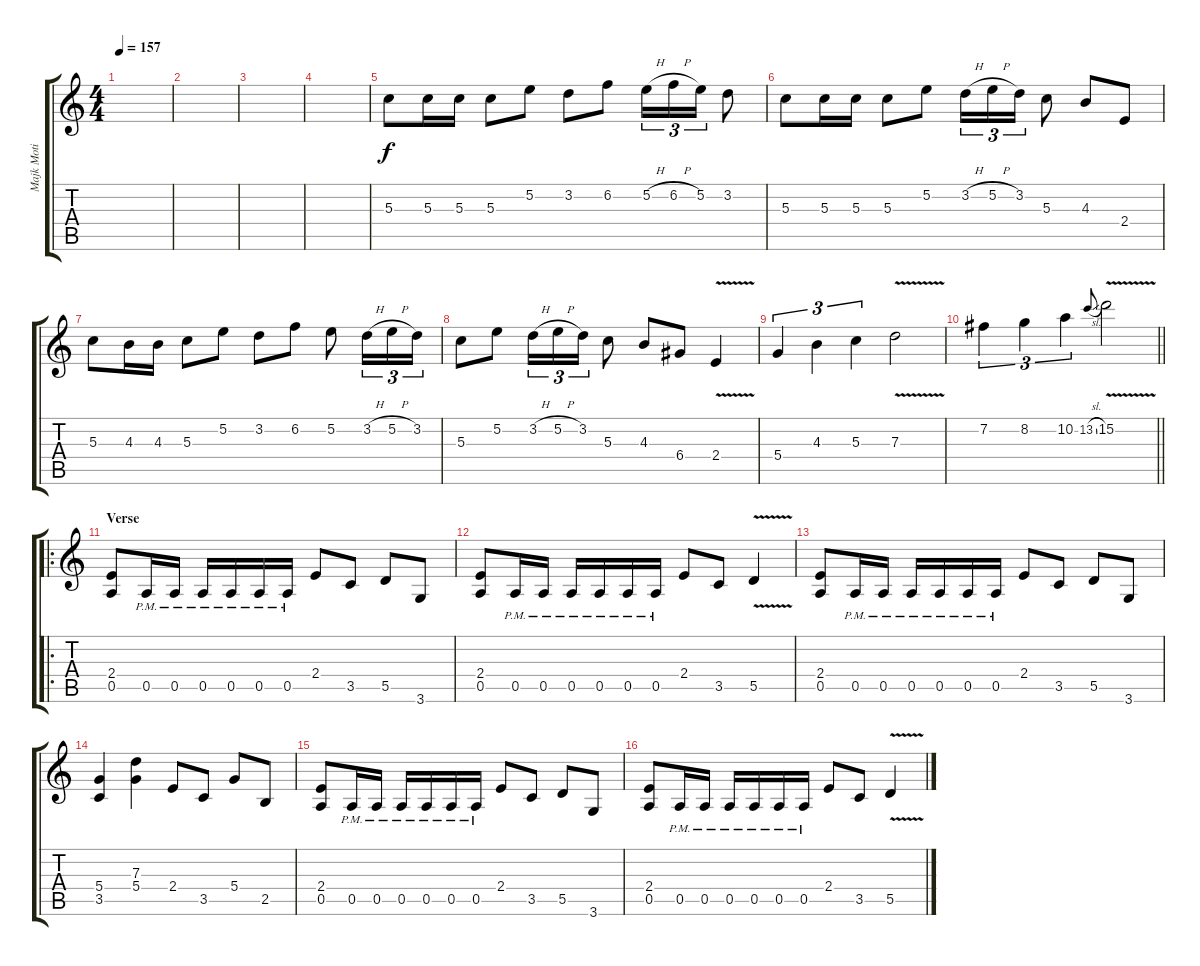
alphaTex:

\track ("Majk Moti" "Majk Moti") {instrument distortionguitar}
\staff {score tabs}
\tuning (E4 B3 G3 D3 A2 E2) {hide}
\ts (4 4)
\tempo 157
\clef g2
\ks c
|
|
|
|
5.3.8 5.3.16 5.3.16 5.3.8 5.2.8 3.2.8 6.2.8 5.2{h}.16{tu (3 2)} 6.2{h}.16{tu (3 2)} 5.2.16{tu (3 2)} 3.2.8 |
5.3.8 5.3.16 5.3.16 5.3.8 5.2.8 3.2{h}.16{tu (3 2)} 5.2{h}.16{tu (3 2)} 3.2.16{tu (3 2)} 5.3.8 4.3.8 2.4.8 |
5.3.8 4.3.16 4.3.16 5.3.8 5.2.8 3.2.8 6.2.8 5.2.8 3.2{h}.16{tu (3 2)} 5.2{h}.16{tu (3 2)} 3.2.16{tu (3 2)} |
5.3.8 5.2.8 3.2{h}.16{tu (3 2)} 5.2{h}.16{tu (3 2)} 3.2.16{tu (3 2)} 5.3.8 4.3.8 6.4.8 2.4{v}.4 |
5.4.4{tu (3 2)} 4.3.4{tu (3 2)} 5.3.4{tu (3 2)} 7.3{v}.2 |
\barLineRight lightlight
7.2.4{tu (3 2)} 8.2.4{tu (3 2)} 10.2.4{tu (3 2)} 13.2{sl}.8{gr onbeat} 15.2{v}.2 |
\ro
\section ("" "Verse")
(2.4 0.5).8 0.5{pm}.16 0.5{pm}.16 0.5{pm}.16 0.5{pm}.16 0.5{pm}.16 0.5{pm}.16 2.4.8 3.5.8 5.5.8 3.6.8 |
(2.4 0.5).8 0.5{pm}.16 0.5{pm}.16 0.5{pm}.16 0.5{pm}.16 0.5{pm}.16 0.5{pm}.16 2.4.8 3.5.8 5.5{v}.4 |
(2.4 0.5).8 0.5{pm}.16 0.5{pm}.16 0.5{pm}.16 0.5{pm}.16 0.5{pm}.16 0.5{pm}.16 2.4.8 3.5.8 5.5.8 3.6.8 |
(5.4 3.5).4 (7.3 5.4).4 2.4.8 3.5.8 5.4.8 2.5.8 |
(2.4 0.5).8 0.5{pm}.16 0.5{pm}.16 0.5{pm}.16 0.5{pm}.16 0.5{pm}.16 0.5{pm}.16 2.4.8 3.5.8 5.5.8 3.6.8 |
(2.4 0.5).8 0.5{pm}.16 0.5{pm}.16 0.5{pm}.16 0.5{pm}.16 0.5{pm}.16 0.5{pm}.16 2.4.8 3.5.8 5.5{v}.4
